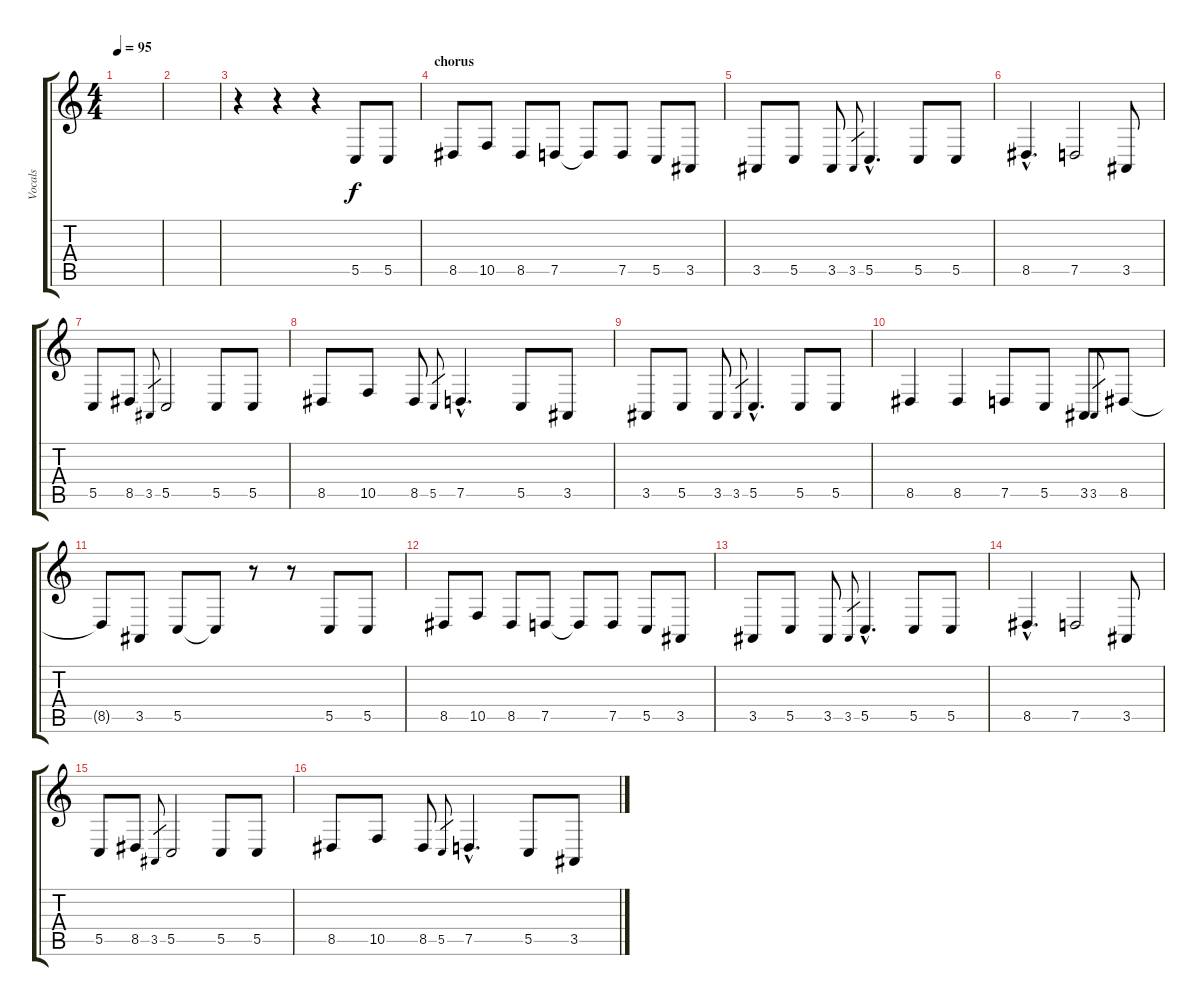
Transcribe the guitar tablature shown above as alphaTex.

\track ("Vocals" "Vocals") {instrument choiraahs}
\staff {score tabs}
\tuning (D4 A3 F3 C3 G2 D2) {hide}
\ts (4 4)
\tempo 95
\clef g2
\ks c
|
|
r.4 r.4 r.4 5.5.8 5.5.8 |
\section ("" "chorus")
8.5.8 10.5.8 8.5.8 7.5.8 7.5{t}.8 7.5.8 5.5.8 3.5.8 |
3.5.8 5.5.8 3.5.8 3.5.8{gr} 5.5{hac}.4{d} 5.5.8 5.5.8 |
8.5{hac}.4{d} 7.5.2 3.5.8 |
5.5.8 8.5.8 3.5.8{gr} 5.5.2 5.5.8 5.5.8 |
8.5.8 10.5.8 8.5.8 5.5.8{gr} 7.5{hac}.4{d} 5.5.8 3.5.8 |
3.5.8 5.5.8 3.5.8 3.5.8{gr} 5.5{hac}.4{d} 5.5.8 5.5.8 |
8.5.4 8.5.4 7.5.8 5.5.8 3.5.8 3.5.8{gr} 8.5.8 |
8.5{t}.8 3.5.8 5.5.8 5.5{t}.8 r.8 r.8 5.5.8 5.5.8 |
8.5.8 10.5.8 8.5.8 7.5.8 7.5{t}.8 7.5.8 5.5.8 3.5.8 |
3.5.8 5.5.8 3.5.8 3.5.8{gr} 5.5{hac}.4{d} 5.5.8 5.5.8 |
8.5{hac}.4{d} 7.5.2 3.5.8 |
5.5.8 8.5.8 3.5.8{gr} 5.5.2 5.5.8 5.5.8 |
8.5.8 10.5.8 8.5.8 5.5.8{gr} 7.5{hac}.4{d} 5.5.8 3.5.8
